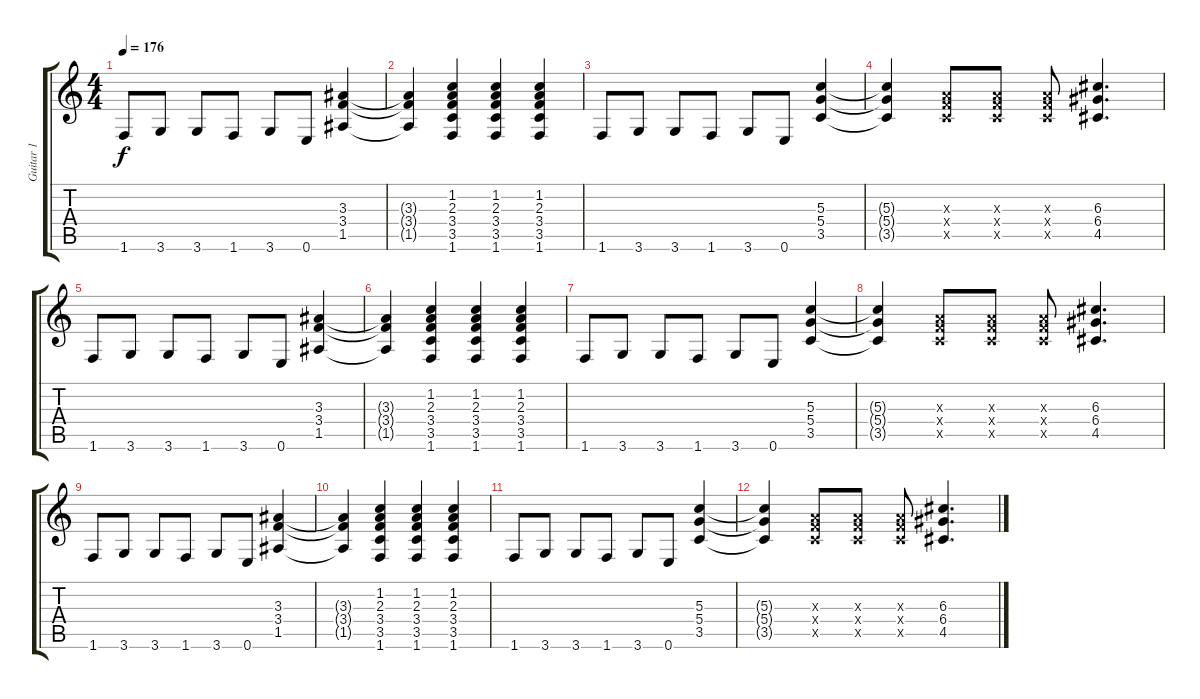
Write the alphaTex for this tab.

\track ("Guitar 1" "Guitar 1") {instrument distortionguitar}
\staff {score tabs}
\tuning (E4 B3 G3 D3 A2 E2) {hide}
\ts (4 4)
\tempo 176
\clef g2
\ks c
1.6.8{dy f} 3.6.8 3.6.8 1.6.8 3.6.8 0.6.8 (3.3 3.4 1.5).4 |
(3.3{t} 3.4{t} 1.5{t}).4 (1.2 2.3 3.4 3.5 1.6).4 (1.2 2.3 3.4 3.5 1.6).4 (1.2 2.3 3.4 3.5 1.6).4 |
1.6.8 3.6.8 3.6.8 1.6.8 3.6.8 0.6.8 (5.3 5.4 3.5).4 |
(5.3{t} 5.4{t} 3.5{t}).4 (2.3{x} 3.4{x} 3.5{x}).8 (2.3{x} 3.4{x} 3.5{x}).8 (2.3{x} 3.4{x} 3.5{x}).8 (6.3 6.4 4.5).4{d} |
1.6.8 3.6.8 3.6.8 1.6.8 3.6.8 0.6.8 (3.3 3.4 1.5).4 |
(3.3{t} 3.4{t} 1.5{t}).4{volume 11} (1.2 2.3 3.4 3.5 1.6).4 (1.2 2.3 3.4 3.5 1.6).4 (1.2 2.3 3.4 3.5 1.6).4 |
1.6.8 3.6.8 3.6.8 1.6.8 3.6.8 0.6.8 (5.3 5.4 3.5).4 |
(5.3{t} 5.4{t} 3.5{t}).4{volume 9} (2.3{x} 3.4{x} 3.5{x}).8 (2.3{x} 3.4{x} 3.5{x}).8 (2.3{x} 3.4{x} 3.5{x}).8 (6.3 6.4 4.5).4{d} |
1.6.8 3.6.8 3.6.8 1.6.8 3.6.8 0.6.8 (3.3 3.4 1.5).4 |
(3.3{t} 3.4{t} 1.5{t}).4{volume 7} (1.2 2.3 3.4 3.5 1.6).4 (1.2 2.3 3.4 3.5 1.6).4 (1.2 2.3 3.4 3.5 1.6).4 |
1.6.8 3.6.8 3.6.8 1.6.8 3.6.8 0.6.8 (5.3 5.4 3.5).4 |
(5.3{t} 5.4{t} 3.5{t}).4{volume 5} (2.3{x} 3.4{x} 3.5{x}).8 (2.3{x} 3.4{x} 3.5{x}).8 (2.3{x} 3.4{x} 3.5{x}).8 (6.3 6.4 4.5).4{d}
